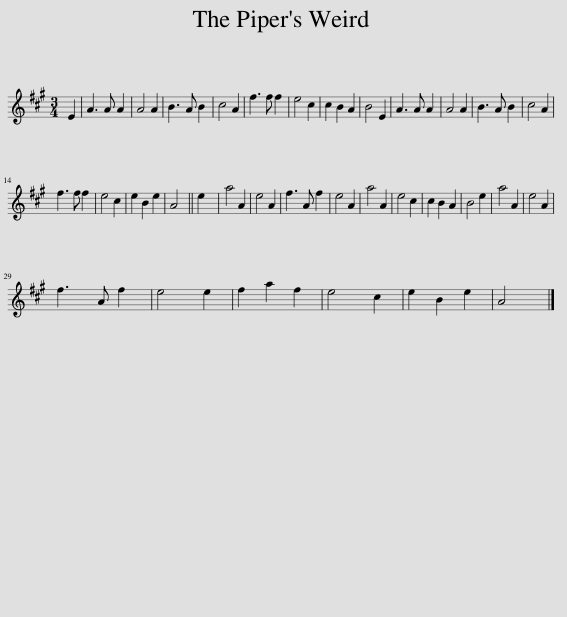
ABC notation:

X:1
L:1/8
M:3/4
I:linebreak $
K:A
V:1 treble
V:1
 E2 | A3 A A2 | A4 A2 | B3 A B2 | c4 A2 | %5
 f3 f f2 | e4 c2 | c2 B2 A2 | B4 E2 | A3 A A2 | %10
 A4 A2 | B3 A B2 | c4 A2 |$ f3 f f2 | e4 c2 | %15
 e2 B2 e2 | A4 || e2 | a4 A2 | e4 A2 | %20
 f3 A f2 | e4 A2 | a4 A2 | e4 c2 | c2 B2 A2 | %25
 B4 e2 | a4 A2 | e4 A2 |$ f3 A f2 | e4 e2 | %30
 f2 a2 f2 | e4 c2 | e2 B2 e2 | A4 |] %34
